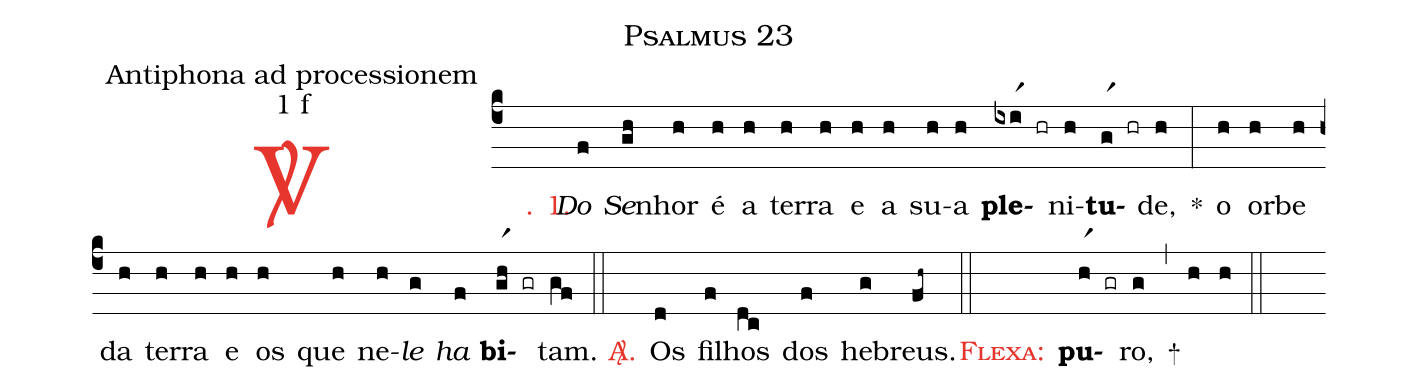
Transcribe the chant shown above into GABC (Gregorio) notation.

name: Psalmus 23;
office-part: Antiphona ad processionem;
mode: 1;
mode-differentia: f;
%%
(c4)

<c><sp>V/</sp>. 1.</c>() <i>Do</i>(f) <i>Se</i>(gh)nhor(h) é(h) a(h) ter(h)ra(h) e(h) a(h) su(h)a(h) <b>ple</b>(ixir1 hr)ni(h)<b>tu</b>(gr1 hr)de,(h) *(:) o(h) or(h)be(h) da(h) ter(h)ra(h) e(h) os(h) que(h) ne(h)<i>le</i>(g) <i>ha</i>(f) <b>bi</b>(gr1h gr)tam.(gf)

(::)

<nlba><c><sp>A/</sp>.</c>() Os</nlba>(d) fi(f)lhos(dc) dos(f) he(g)breus.(fh~)

(::)

<c><sc>Flexa</sc>:</c>() <b>pu</b>(hr1 gr)ro,(g) +(,) (h) (h)

(::)
